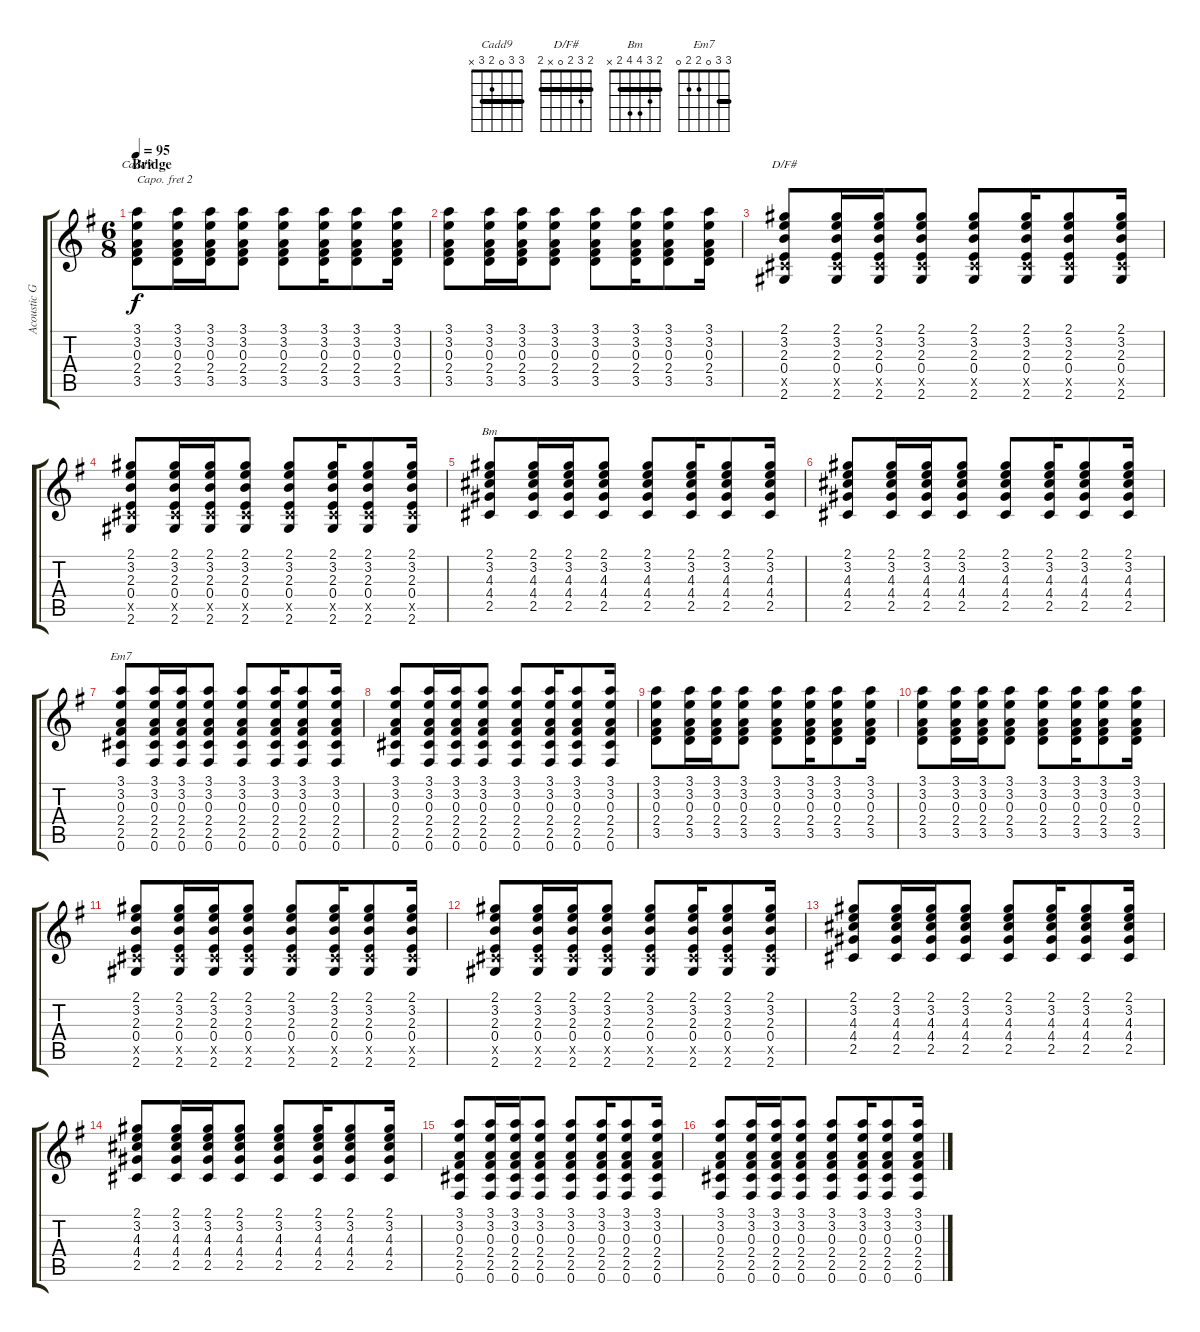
\track ("Acoustic Guitar" "Acoustic G") {instrument acousticguitarsteel}
\staff {score tabs}
\capo 2
\tuning (E4 B3 G3 D3 A2 E2) {hide}
\chord ("Cadd9" 3 3 0 2 3 x) {barre 3}
\chord ("D/F#" 2 3 2 0 x 2) {barre 2}
\chord ("Bm" 2 3 4 4 2 x) {barre 2}
\chord ("Em7" 3 3 0 2 2 0) {barre 3}
\ts (6 8)
\section ("" "Bridge")
\tempo 95
\clef g2
\ks g
(3.1 3.2 0.3 2.4 3.5).8{ch "Cadd9" dy f} (3.1 3.2 0.3 2.4 3.5).16 (3.1 3.2 0.3 2.4 3.5).16 (3.1 3.2 0.3 2.4 3.5).8 (3.1 3.2 0.3 2.4 3.5).8 (3.1 3.2 0.3 2.4 3.5).16 (3.1 3.2 0.3 2.4 3.5).8 (3.1 3.2 0.3 2.4 3.5).16 |
(3.1 3.2 0.3 2.4 3.5).8 (3.1 3.2 0.3 2.4 3.5).16 (3.1 3.2 0.3 2.4 3.5).16 (3.1 3.2 0.3 2.4 3.5).8 (3.1 3.2 0.3 2.4 3.5).8 (3.1 3.2 0.3 2.4 3.5).16 (3.1 3.2 0.3 2.4 3.5).8 (3.1 3.2 0.3 2.4 3.5).16 |
(2.1 3.2 2.3 0.4 2.5{x} 2.6).8{ch "D/F#"} (2.1 3.2 2.3 0.4 2.5{x} 2.6).16 (2.1 3.2 2.3 0.4 2.5{x} 2.6).16 (2.1 3.2 2.3 0.4 2.5{x} 2.6).8 (2.1 3.2 2.3 0.4 2.5{x} 2.6).8 (2.1 3.2 2.3 0.4 2.5{x} 2.6).16 (2.1 3.2 2.3 0.4 2.5{x} 2.6).8 (2.1 3.2 2.3 0.4 2.5{x} 2.6).16 |
(2.1 3.2 2.3 0.4 2.5{x} 2.6).8 (2.1 3.2 2.3 0.4 2.5{x} 2.6).16 (2.1 3.2 2.3 0.4 2.5{x} 2.6).16 (2.1 3.2 2.3 0.4 2.5{x} 2.6).8 (2.1 3.2 2.3 0.4 2.5{x} 2.6).8 (2.1 3.2 2.3 0.4 2.5{x} 2.6).16 (2.1 3.2 2.3 0.4 2.5{x} 2.6).8 (2.1 3.2 2.3 0.4 2.5{x} 2.6).16 |
(2.1 3.2 4.3 4.4 2.5).8{ch "Bm"} (2.1 3.2 4.3 4.4 2.5).16 (2.1 3.2 4.3 4.4 2.5).16 (2.1 3.2 4.3 4.4 2.5).8 (2.1 3.2 4.3 4.4 2.5).8 (2.1 3.2 4.3 4.4 2.5).16 (2.1 3.2 4.3 4.4 2.5).8 (2.1 3.2 4.3 4.4 2.5).16 |
(2.1 3.2 4.3 4.4 2.5).8 (2.1 3.2 4.3 4.4 2.5).16 (2.1 3.2 4.3 4.4 2.5).16 (2.1 3.2 4.3 4.4 2.5).8 (2.1 3.2 4.3 4.4 2.5).8 (2.1 3.2 4.3 4.4 2.5).16 (2.1 3.2 4.3 4.4 2.5).8 (2.1 3.2 4.3 4.4 2.5).16 |
(3.1 3.2 0.3 2.4 2.5 0.6).8{ch "Em7"} (3.1 3.2 0.3 2.4 2.5 0.6).16 (3.1 3.2 0.3 2.4 2.5 0.6).16 (3.1 3.2 0.3 2.4 2.5 0.6).8 (3.1 3.2 0.3 2.4 2.5 0.6).8 (3.1 3.2 0.3 2.4 2.5 0.6).16 (3.1 3.2 0.3 2.4 2.5 0.6).8 (3.1 3.2 0.3 2.4 2.5 0.6).16 |
(3.1 3.2 0.3 2.4 2.5 0.6).8 (3.1 3.2 0.3 2.4 2.5 0.6).16 (3.1 3.2 0.3 2.4 2.5 0.6).16 (3.1 3.2 0.3 2.4 2.5 0.6).8 (3.1 3.2 0.3 2.4 2.5 0.6).8 (3.1 3.2 0.3 2.4 2.5 0.6).16 (3.1 3.2 0.3 2.4 2.5 0.6).8 (3.1 3.2 0.3 2.4 2.5 0.6).16 |
(3.1 3.2 0.3 2.4 3.5).8 (3.1 3.2 0.3 2.4 3.5).16 (3.1 3.2 0.3 2.4 3.5).16 (3.1 3.2 0.3 2.4 3.5).8 (3.1 3.2 0.3 2.4 3.5).8 (3.1 3.2 0.3 2.4 3.5).16 (3.1 3.2 0.3 2.4 3.5).8 (3.1 3.2 0.3 2.4 3.5).16 |
(3.1 3.2 0.3 2.4 3.5).8 (3.1 3.2 0.3 2.4 3.5).16 (3.1 3.2 0.3 2.4 3.5).16 (3.1 3.2 0.3 2.4 3.5).8 (3.1 3.2 0.3 2.4 3.5).8 (3.1 3.2 0.3 2.4 3.5).16 (3.1 3.2 0.3 2.4 3.5).8 (3.1 3.2 0.3 2.4 3.5).16 |
(2.1 3.2 2.3 0.4 2.5{x} 2.6).8 (2.1 3.2 2.3 0.4 2.5{x} 2.6).16 (2.1 3.2 2.3 0.4 2.5{x} 2.6).16 (2.1 3.2 2.3 0.4 2.5{x} 2.6).8 (2.1 3.2 2.3 0.4 2.5{x} 2.6).8 (2.1 3.2 2.3 0.4 2.5{x} 2.6).16 (2.1 3.2 2.3 0.4 2.5{x} 2.6).8 (2.1 3.2 2.3 0.4 2.5{x} 2.6).16 |
(2.1 3.2 2.3 0.4 2.5{x} 2.6).8 (2.1 3.2 2.3 0.4 2.5{x} 2.6).16 (2.1 3.2 2.3 0.4 2.5{x} 2.6).16 (2.1 3.2 2.3 0.4 2.5{x} 2.6).8 (2.1 3.2 2.3 0.4 2.5{x} 2.6).8 (2.1 3.2 2.3 0.4 2.5{x} 2.6).16 (2.1 3.2 2.3 0.4 2.5{x} 2.6).8 (2.1 3.2 2.3 0.4 2.5{x} 2.6).16 |
(2.1 3.2 4.3 4.4 2.5).8 (2.1 3.2 4.3 4.4 2.5).16 (2.1 3.2 4.3 4.4 2.5).16 (2.1 3.2 4.3 4.4 2.5).8 (2.1 3.2 4.3 4.4 2.5).8 (2.1 3.2 4.3 4.4 2.5).16 (2.1 3.2 4.3 4.4 2.5).8 (2.1 3.2 4.3 4.4 2.5).16 |
(2.1 3.2 4.3 4.4 2.5).8 (2.1 3.2 4.3 4.4 2.5).16 (2.1 3.2 4.3 4.4 2.5).16 (2.1 3.2 4.3 4.4 2.5).8 (2.1 3.2 4.3 4.4 2.5).8 (2.1 3.2 4.3 4.4 2.5).16 (2.1 3.2 4.3 4.4 2.5).8 (2.1 3.2 4.3 4.4 2.5).16 |
(3.1 3.2 0.3 2.4 2.5 0.6).8 (3.1 3.2 0.3 2.4 2.5 0.6).16 (3.1 3.2 0.3 2.4 2.5 0.6).16 (3.1 3.2 0.3 2.4 2.5 0.6).8 (3.1 3.2 0.3 2.4 2.5 0.6).8 (3.1 3.2 0.3 2.4 2.5 0.6).16 (3.1 3.2 0.3 2.4 2.5 0.6).8 (3.1 3.2 0.3 2.4 2.5 0.6).16 |
(3.1 3.2 0.3 2.4 2.5 0.6).8 (3.1 3.2 0.3 2.4 2.5 0.6).16 (3.1 3.2 0.3 2.4 2.5 0.6).16 (3.1 3.2 0.3 2.4 2.5 0.6).8 (3.1 3.2 0.3 2.4 2.5 0.6).8 (3.1 3.2 0.3 2.4 2.5 0.6).16 (3.1 3.2 0.3 2.4 2.5 0.6).8 (3.1 3.2 0.3 2.4 2.5 0.6).16
